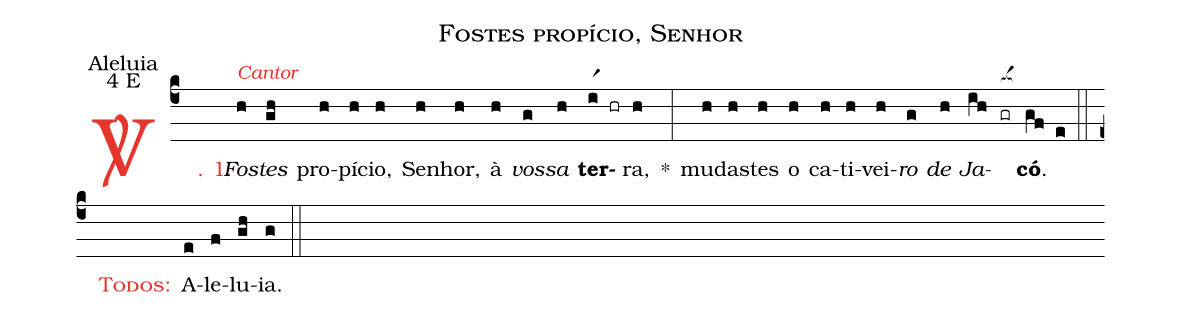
name: Fostes propício, Senhor;
office-part: Aleluia;
mode: 4;
mode-differentia: E;
%%
(c4)

<c><sp>V/</sp>. 1.</c>() <i>Fos</i><alt>\textcolor{gregoriocolor}{Cantor}</alt>(h)<i>tes</i>(gh) pro(h)pí(h)cio,(h) Se(h)nhor,(h) à(h) <i>vos</i>(g)<i>sa</i>(h) <b>ter</b>(ir1 hr)ra,(h) *(:) mu(h)das(h)tes(h) o(h) ca(h)ti(h)vei(h)<i>ro</i>(g) <i>de</i>(h) <i>Ja</i>(ih)<nlba>(gr[ocba:1{])<b>có</b>.</nlba>(gf[ocba:0}] e)

(::)

<nlba><c><sc>Todos</sc>:</c>() A</nlba>(e)le(f)lu(gh)ia.(g)

(::)
